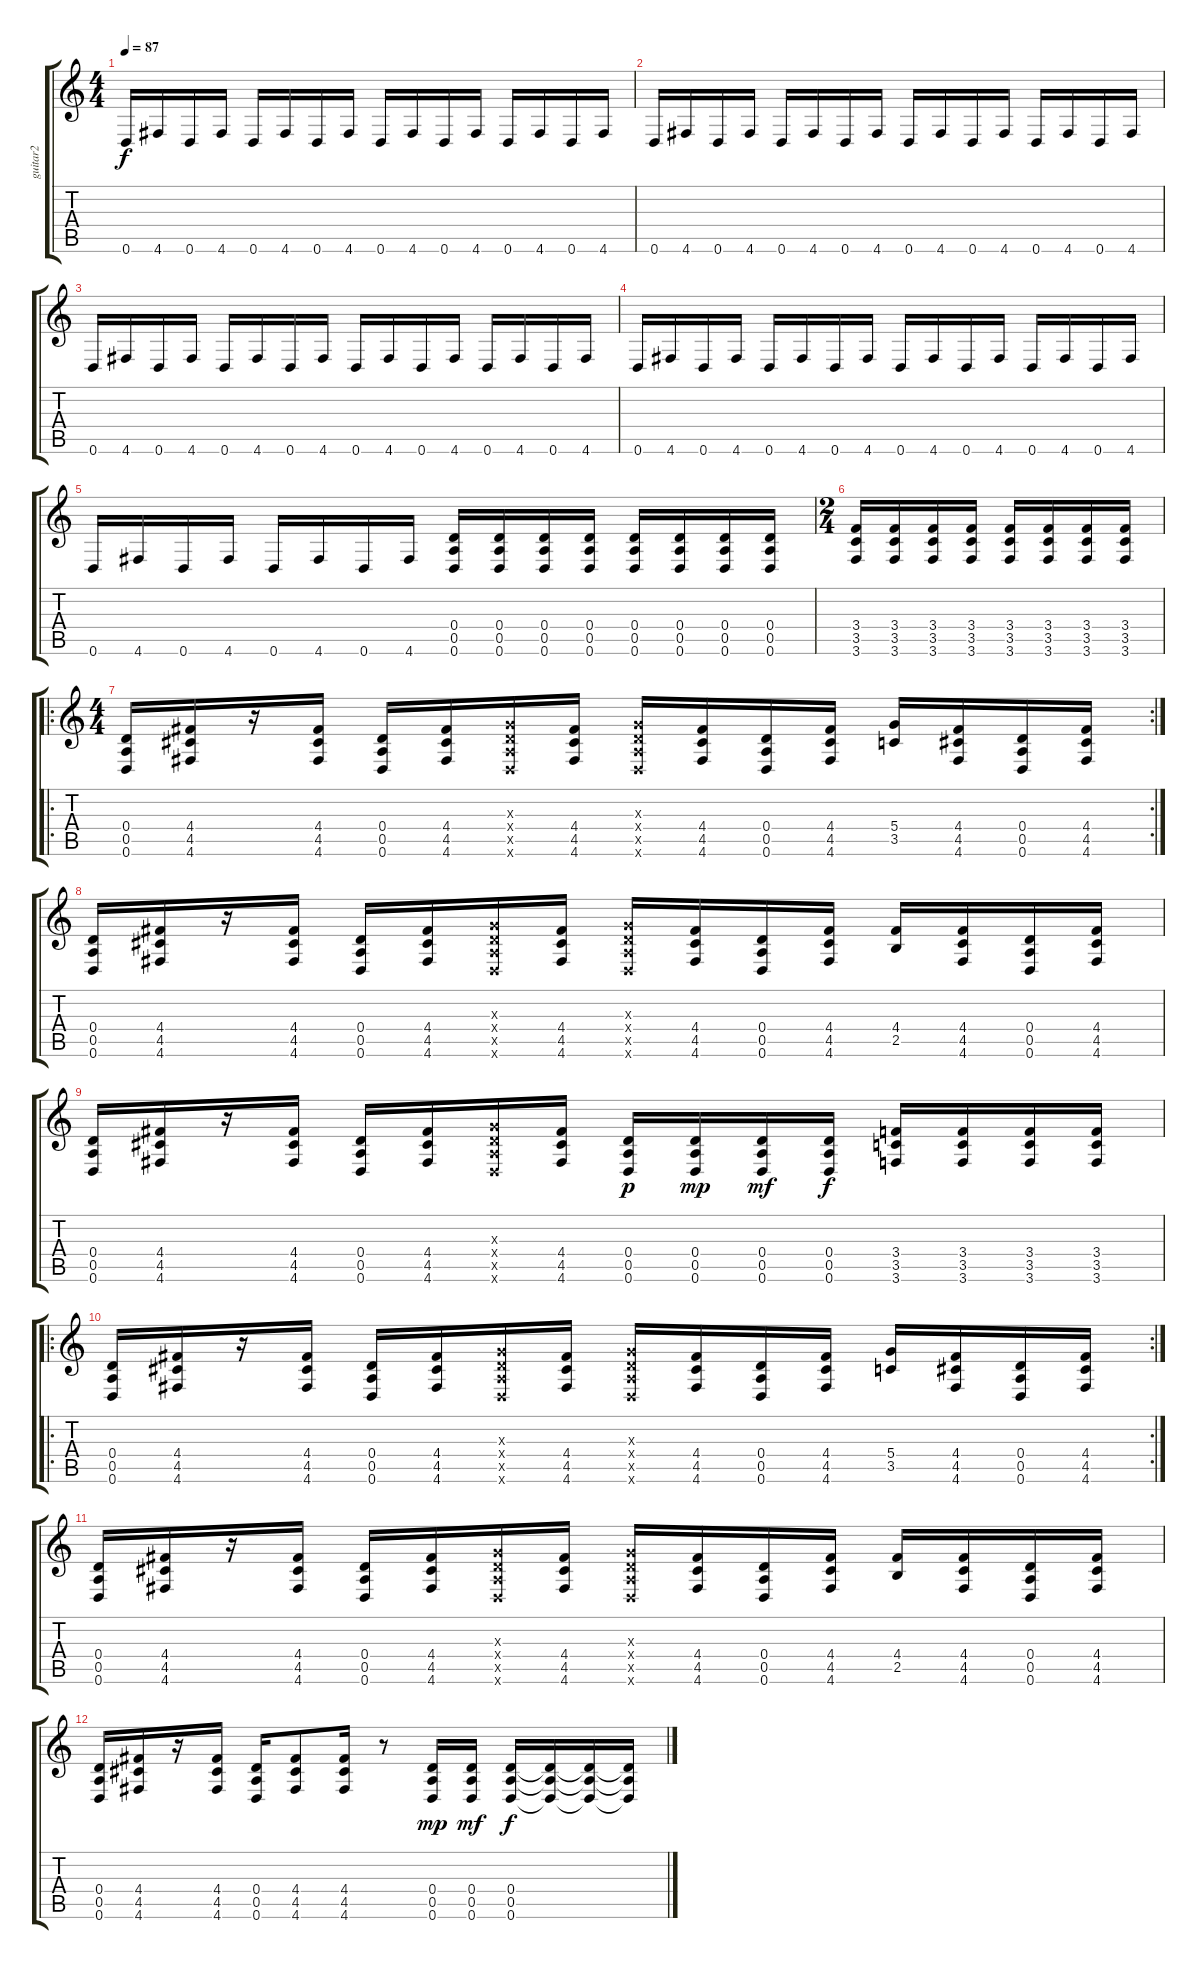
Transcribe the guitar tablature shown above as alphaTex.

\track ("guitar2" "guitar2") {instrument distortionguitar}
\staff {score tabs}
\tuning (E4 B3 G3 D3 A2 D2) {hide}
\ts (4 4)
\tempo 87
\clef g2
\ks c
0.6.16{dy f} 4.6.16 0.6.16 4.6.16 0.6.16 4.6.16 0.6.16 4.6.16 0.6.16 4.6.16 0.6.16 4.6.16 0.6.16 4.6.16 0.6.16 4.6.16 |
0.6.16 4.6.16 0.6.16 4.6.16 0.6.16 4.6.16 0.6.16 4.6.16 0.6.16 4.6.16 0.6.16 4.6.16 0.6.16 4.6.16 0.6.16 4.6.16 |
0.6.16 4.6.16 0.6.16 4.6.16 0.6.16 4.6.16 0.6.16 4.6.16 0.6.16 4.6.16 0.6.16 4.6.16 0.6.16 4.6.16 0.6.16 4.6.16 |
0.6.16 4.6.16 0.6.16 4.6.16 0.6.16 4.6.16 0.6.16 4.6.16 0.6.16 4.6.16 0.6.16 4.6.16 0.6.16 4.6.16 0.6.16 4.6.16 |
0.6.16 4.6.16 0.6.16 4.6.16 0.6.16 4.6.16 0.6.16 4.6.16 (0.4 0.5 0.6).16 (0.4 0.5 0.6).16 (0.4 0.5 0.6).16 (0.4 0.5 0.6).16 (0.4 0.5 0.6).16 (0.4 0.5 0.6).16 (0.4 0.5 0.6).16 (0.4 0.5 0.6).16 |
\ts (2 4)
(3.4 3.5 3.6).16 (3.4 3.5 3.6).16 (3.4 3.5 3.6).16 (3.4 3.5 3.6).16 (3.4 3.5 3.6).16 (3.4 3.5 3.6).16 (3.4 3.5 3.6).16 (3.4 3.5 3.6).16 |
\ro
\rc 2
\ts (4 4)
(0.4 0.5 0.6).16 (4.4 4.5 4.6).16 r.16 (4.4 4.5 4.6).16 (0.4 0.5 0.6).16 (4.4 4.5 4.6).16 (0.3{x} 0.4{x} 0.5{x} 0.6{x}).16 (4.4 4.5 4.6).16 (0.3{x} 0.4{x} 0.5{x} 0.6{x}).16 (4.4 4.5 4.6).16 (0.4 0.5 0.6).16 (4.4 4.5 4.6).16 (5.4 3.5).16 (4.4 4.5 4.6).16 (0.4 0.5 0.6).16 (4.4 4.5 4.6).16 |
(0.4 0.5 0.6).16 (4.4 4.5 4.6).16 r.16 (4.4 4.5 4.6).16 (0.4 0.5 0.6).16 (4.4 4.5 4.6).16 (0.3{x} 0.4{x} 0.5{x} 0.6{x}).16 (4.4 4.5 4.6).16 (0.3{x} 0.4{x} 0.5{x} 0.6{x}).16 (4.4 4.5 4.6).16 (0.4 0.5 0.6).16 (4.4 4.5 4.6).16 (4.4 2.5).16 (4.4 4.5 4.6).16 (0.4 0.5 0.6).16 (4.4 4.5 4.6).16 |
(0.4 0.5 0.6).16 (4.4 4.5 4.6).16 r.16 (4.4 4.5 4.6).16 (0.4 0.5 0.6).16 (4.4 4.5 4.6).16 (0.3{x} 0.4{x} 0.5{x} 0.6{x}).16 (4.4 4.5 4.6).16 (0.4 0.5 0.6).16{dy p} (0.4 0.5 0.6).16{dy mp} (0.4 0.5 0.6).16{dy mf} (0.4 0.5 0.6).16{dy f} (3.4 3.5 3.6).16 (3.4 3.5 3.6).16 (3.4 3.5 3.6).16 (3.4 3.5 3.6).16 |
\ro
\rc 2
(0.4 0.5 0.6).16 (4.4 4.5 4.6).16 r.16 (4.4 4.5 4.6).16 (0.4 0.5 0.6).16 (4.4 4.5 4.6).16 (0.3{x} 0.4{x} 0.5{x} 0.6{x}).16 (4.4 4.5 4.6).16 (0.3{x} 0.4{x} 0.5{x} 0.6{x}).16 (4.4 4.5 4.6).16 (0.4 0.5 0.6).16 (4.4 4.5 4.6).16 (5.4 3.5).16 (4.4 4.5 4.6).16 (0.4 0.5 0.6).16 (4.4 4.5 4.6).16 |
(0.4 0.5 0.6).16 (4.4 4.5 4.6).16 r.16 (4.4 4.5 4.6).16 (0.4 0.5 0.6).16 (4.4 4.5 4.6).16 (0.3{x} 0.4{x} 0.5{x} 0.6{x}).16 (4.4 4.5 4.6).16 (0.3{x} 0.4{x} 0.5{x} 0.6{x}).16 (4.4 4.5 4.6).16 (0.4 0.5 0.6).16 (4.4 4.5 4.6).16 (4.4 2.5).16 (4.4 4.5 4.6).16 (0.4 0.5 0.6).16 (4.4 4.5 4.6).16 |
(0.4 0.5 0.6).16 (4.4 4.5 4.6).16 r.16 (4.4 4.5 4.6).16 (0.4 0.5 0.6).16 (4.4 4.5 4.6).8 (4.4 4.5 4.6).16 r.8 (0.4 0.5 0.6).16{dy mp} (0.4 0.5 0.6).16{dy mf} (0.4 0.5 0.6).16{dy f} (0.4{t} 0.5{t} 0.6{t}).16 (0.4{t} 0.5{t} 0.6{t}).16 (0.4{t} 0.5{t} 0.6{t}).16
